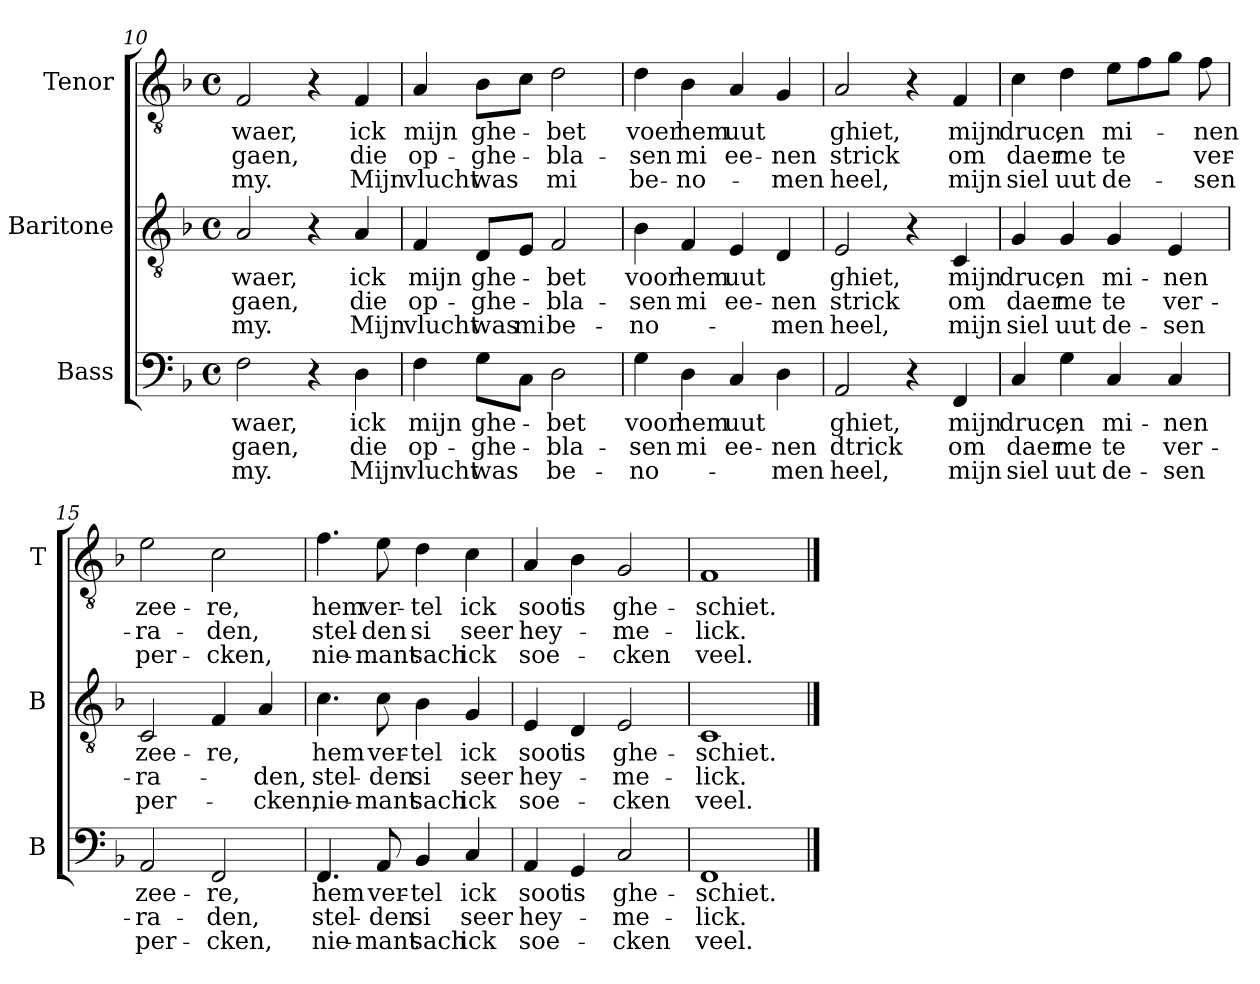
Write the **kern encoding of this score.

**kern	**text	**text	**text	**kern	**text	**text	**text	**kern	**text	**text	**text
*part3	*part3	*part3	*part3	*part2	*part2	*part2	*part2	*part1	*part1	*part1	*part1
*staff3	*staff3	*staff3	*staff3	*staff2	*staff2	*staff2	*staff2	*staff1	*staff1	*staff1	*staff1
*I"Bass	*	*	*	*I"Baritone	*	*	*	*I"Tenor	*	*	*
*I'B	*	*	*	*I'B	*	*	*	*I'T	*	*	*
*clefF4	*	*	*	*clefGv2	*	*	*	*clefGv2	*	*	*
*k[b-]	*	*	*	*k[b-]	*	*	*	*k[b-]	*	*	*
*F:	*	*	*	*F:	*	*	*	*F:	*	*	*
*M4/4	*	*	*	*M4/4	*	*	*	*M4/4	*	*	*
*met(c)	*	*	*	*met(c)	*	*	*	*met(c)	*	*	*
=10	=10	=10	=10	=10	=10	=10	=10	=10	=10	=10	=10
!	!LO:LY:b	!LO:LY:b	!LO:LY:b	!	!LO:LY:b	!LO:LY:b	!LO:LY:b	!	!LO:LY:b	!LO:LY:b	!LO:LY:b
2F\	-waer,	gaen,	my.	2A/	-waer,	gaen,	my.	2F/	-waer,	gaen,	my.
4r	.	.	.	4r	.	.	.	4r	.	.	.
!	!LO:LY:b	!LO:LY:b	!LO:LY:b	!	!LO:LY:b	!LO:LY:b	!LO:LY:b	!	!LO:LY:b	!LO:LY:b	!LO:LY:b
4D\	ick	die	Mijn	4A/	ick	die	Mijn	4F/	ick	die	Mijn
=11	=11	=11	=11	=11	=11	=11	=11	=11	=11	=11	=11
!	!LO:LY:b	!LO:LY:b	!LO:LY:b	!	!LO:LY:b	!LO:LY:b	!LO:LY:b	!	!LO:LY:b	!LO:LY:b	!LO:LY:b
4F\	mijn	op-	vlucht	4F/	mijn	op-	vlucht	4A/	mijn	op-	vlucht
!	!LO:LY:b	!LO:LY:b	!LO:LY:b	!	!LO:LY:b	!LO:LY:b	!LO:LY:b	!	!LO:LY:b	!LO:LY:b	!LO:LY:b
8G\L	ghe-	-ghe-	was	8D/L	ghe-	-ghe-	was	8B-\L	ghe-	-ghe-	was
!	!	!	!	!	!	!	!LO:LY:b	!	!	!	!
8C\J	.	.	.	8E/J	.	.	mi	8c\J	.	.	.
!	!LO:LY:b	!LO:LY:b	!LO:LY:b	!	!LO:LY:b	!LO:LY:b	!LO:LY:b	!	!LO:LY:b	!LO:LY:b	!LO:LY:b
2D\	-bet	-bla-	be-	2F/	-bet	-bla-	be-	2d\	-bet	-bla-	mi
=12	=12	=12	=12	=12	=12	=12	=12	=12	=12	=12	=12
!	!LO:LY:b	!LO:LY:b	!LO:LY:b	!	!LO:LY:b	!LO:LY:b	!LO:LY:b	!	!LO:LY:b	!LO:LY:b	!LO:LY:b
4G\	voor	-sen	-no-	4B-\	voor	-sen	-no-	4d\	voer	-sen	be-
!	!LO:LY:b	!LO:LY:b	!	!	!LO:LY:b	!LO:LY:b	!	!	!LO:LY:b	!LO:LY:b	!LO:LY:b
4D\	hem	mi	.	4F/	hem	mi	.	4B-\	hem	mi	-no-
!	!LO:LY:b	!LO:LY:b	!	!	!LO:LY:b	!LO:LY:b	!	!	!LO:LY:b	!LO:LY:b	!
4C/	uut	ee-	.	4E/	uut	ee-	.	4A/	uut	ee-	.
!	!	!LO:LY:b	!LO:LY:b	!	!	!LO:LY:b	!LO:LY:b	!	!	!LO:LY:b	!LO:LY:b
4D\	.	-nen	-men	4D/	.	-nen	-men	4G/	.	-nen	-men
=13	=13	=13	=13	=13	=13	=13	=13	=13	=13	=13	=13
!	!LO:LY:b	!LO:LY:b	!LO:LY:b	!	!LO:LY:b	!LO:LY:b	!LO:LY:b	!	!LO:LY:b	!LO:LY:b	!LO:LY:b
2AA/	ghiet,	dtrick	heel,	2E/	ghiet,	strick	heel,	2A/	ghiet,	strick	heel,
4r	.	.	.	4r	.	.	.	4r	.	.	.
!	!LO:LY:b	!LO:LY:b	!LO:LY:b	!	!LO:LY:b	!LO:LY:b	!LO:LY:b	!	!LO:LY:b	!LO:LY:b	!LO:LY:b
4FF/	mijn	om	mijn	4C/	mijn	om	mijn	4F/	mijn	om	mijn
!!LO:LB:g=z
=14	=14	=14	=14	=14	=14	=14	=14	=14	=14	=14	=14
!	!LO:LY:b	!LO:LY:b	!LO:LY:b	!	!LO:LY:b	!LO:LY:b	!LO:LY:b	!	!LO:LY:b	!LO:LY:b	!LO:LY:b
4C/	druc,	daer	siel	4G/	druc,	daer	siel	4c\	druc,	daer	siel
!	!LO:LY:b	!LO:LY:b	!LO:LY:b	!	!LO:LY:b	!LO:LY:b	!LO:LY:b	!	!LO:LY:b	!LO:LY:b	!LO:LY:b
4G\	en	me	uut	4G/	en	me	uut	4d\	en	me	uut
!	!LO:LY:b	!LO:LY:b	!LO:LY:b	!	!LO:LY:b	!LO:LY:b	!LO:LY:b	!	!LO:LY:b	!LO:LY:b	!LO:LY:b
4C/	mi-	te	de-	4G/	mi-	te	de-	8e\L	mi-	te	de-
.	.	.	.	.	.	.	.	8f\	.	.	.
!	!LO:LY:b	!LO:LY:b	!LO:LY:b	!	!LO:LY:b	!LO:LY:b	!LO:LY:b	!	!	!	!
4C/	-nen	ver-	-sen	4E/	-nen	ver-	-sen	8g\J	.	.	.
!	!	!	!	!	!	!	!	!	!LO:LY:b	!LO:LY:b	!LO:LY:b
.	.	.	.	.	.	.	.	8f\	-nen	ver-	-sen
=15	=15	=15	=15	=15	=15	=15	=15	=15	=15	=15	=15
!	!LO:LY:b	!LO:LY:b	!LO:LY:b	!	!LO:LY:b	!LO:LY:b	!LO:LY:b	!	!LO:LY:b	!LO:LY:b	!LO:LY:b
2AA/	zee-	-ra-	per-	2C/	zee-	-ra-	per-	2e\	zee-	-ra-	per-
!	!LO:LY:b	!LO:LY:b	!LO:LY:b	!	!LO:LY:b	!	!	!	!LO:LY:b	!LO:LY:b	!LO:LY:b
2FF/	-re,	-den,	-cken,	4F/	-re,	.	.	2c\	-re,	-den,	-cken,
!	!	!	!	!	!	!LO:LY:b	!LO:LY:b	!	!	!	!
.	.	.	.	4A/	.	-den,	-cken,	.	.	.	.
=16	=16	=16	=16	=16	=16	=16	=16	=16	=16	=16	=16
!	!LO:LY:b	!LO:LY:b	!LO:LY:b	!	!LO:LY:b	!LO:LY:b	!LO:LY:b	!	!LO:LY:b	!LO:LY:b	!LO:LY:b
4.FF/	hem	stel-	nie-	4.c\	hem	stel-	nie-	4.f\	hem	stel-	nie-
!	!LO:LY:b	!LO:LY:b	!LO:LY:b	!	!LO:LY:b	!LO:LY:b	!LO:LY:b	!	!LO:LY:b	!LO:LY:b	!LO:LY:b
8AA/	ver-	-den	-mant	8c\	ver-	-den	-mant	8e\	ver-	-den	-mant
!	!LO:LY:b	!LO:LY:b	!LO:LY:b	!	!LO:LY:b	!LO:LY:b	!LO:LY:b	!	!LO:LY:b	!LO:LY:b	!LO:LY:b
4BB-/	-tel	si	sach	4B-\	-tel	si	sach	4d\	-tel	si	sach
!	!LO:LY:b	!LO:LY:b	!LO:LY:b	!	!LO:LY:b	!LO:LY:b	!LO:LY:b	!	!LO:LY:b	!LO:LY:b	!LO:LY:b
4C/	ick	seer	ick	4G/	ick	seer	ick	4c\	ick	seer	ick
=17	=17	=17	=17	=17	=17	=17	=17	=17	=17	=17	=17
!	!LO:LY:b	!LO:LY:b	!LO:LY:b	!	!LO:LY:b	!LO:LY:b	!LO:LY:b	!	!LO:LY:b	!LO:LY:b	!LO:LY:b
4AA/	soot	hey-	soe-	4E/	soot	hey-	soe-	4A/	soot	hey-	soe-
!	!LO:LY:b	!	!	!	!LO:LY:b	!	!	!	!LO:LY:b	!	!
4GG/	is	.	.	4D/	is	.	.	4B-\	is	.	.
!	!LO:LY:b	!LO:LY:b	!LO:LY:b	!	!LO:LY:b	!LO:LY:b	!LO:LY:b	!	!LO:LY:b	!LO:LY:b	!LO:LY:b
2C/	ghe-	-me-	-cken	2E/	ghe-	-me-	-cken	2G/	ghe-	-me-	-cken
=18	=18	=18	=18	=18	=18	=18	=18	=18	=18	=18	=18
!	!LO:LY:b	!LO:LY:b	!LO:LY:b	!	!LO:LY:b	!LO:LY:b	!LO:LY:b	!	!LO:LY:b	!LO:LY:b	!LO:LY:b
1FF	-schiet.	-lick.	veel.	1C	-schiet.	-lick.	veel.	1F	-schiet.	-lick.	veel.
==	==	==	==	==	==	==	==	==	==	==	==
*-	*-	*-	*-	*-	*-	*-	*-	*-	*-	*-	*-
